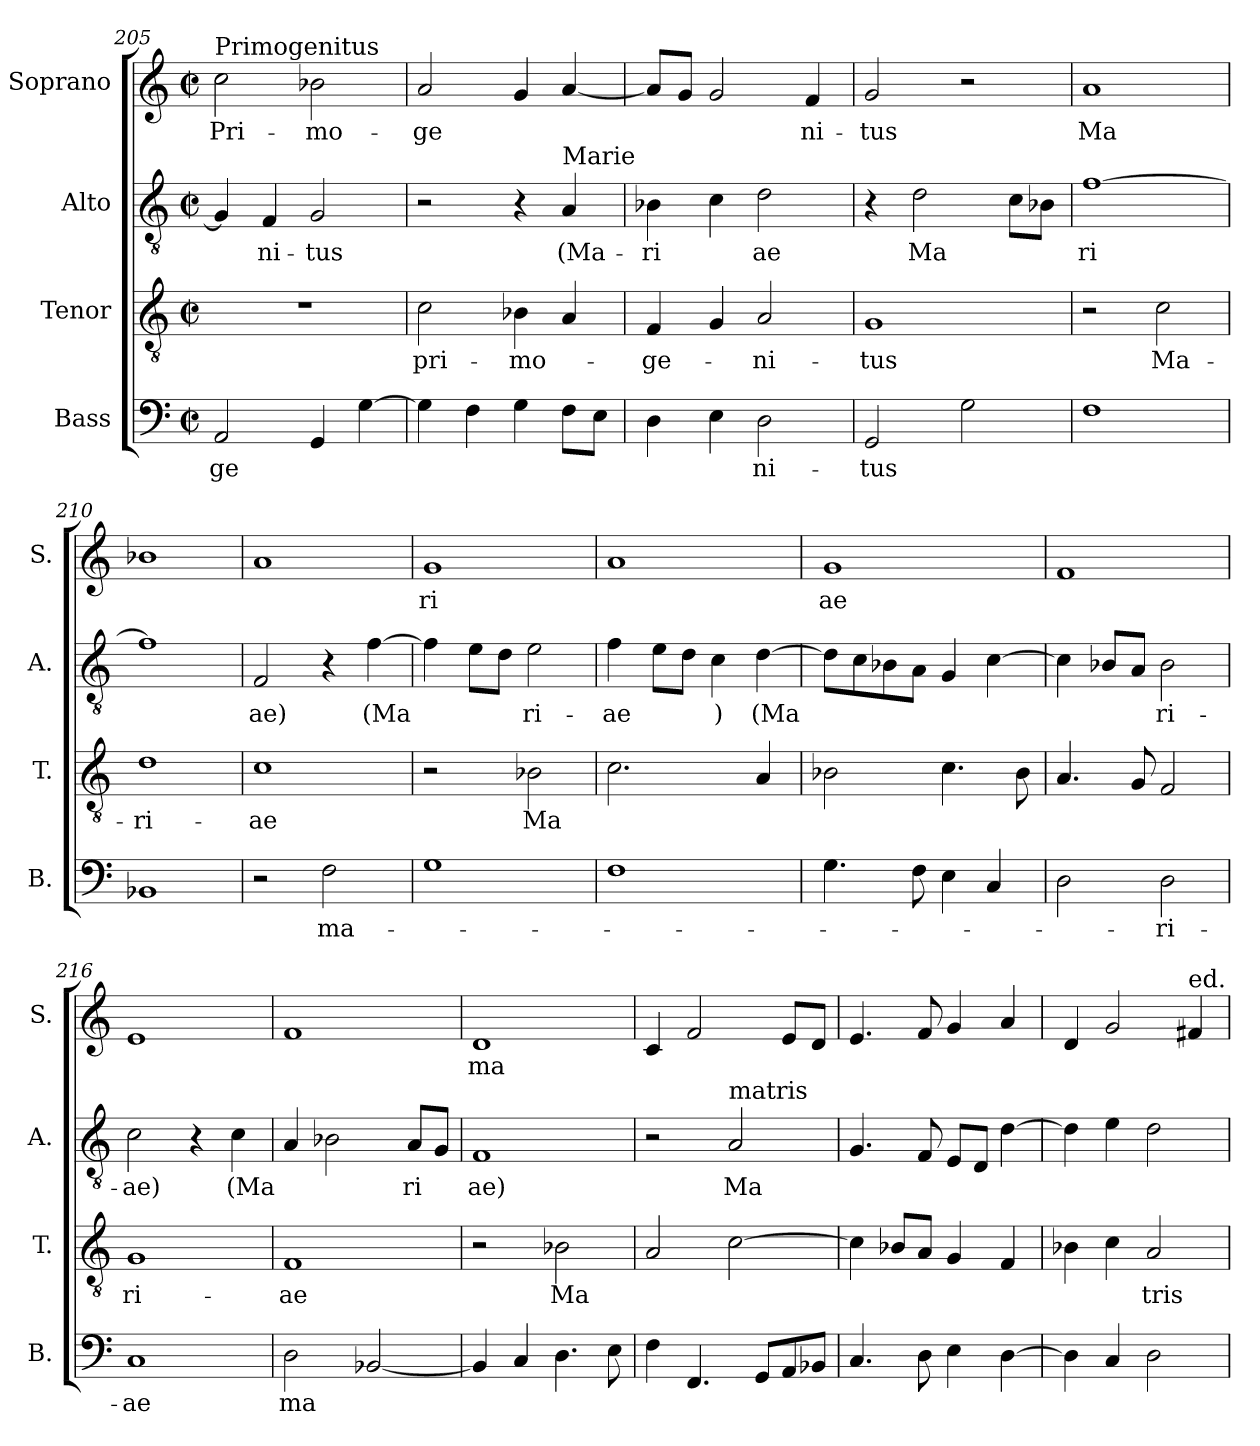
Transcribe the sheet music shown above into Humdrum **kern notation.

**kern	**text	**kern	**text	**kern	**text	**kern	**text
*part4	*part4	*part3	*part3	*part2	*part2	*part1	*part1
*staff4	*staff4	*staff3	*staff3	*staff2	*staff2	*staff1	*staff1
*I"Bass	*	*I"Tenor	*	*I"Alto	*	*I"Soprano	*
*I'B.	*	*I'T.	*	*I'A.	*	*I'S.	*
*clefF4	*	*clefGv2	*	*clefGv2	*	*clefG2	*
*k[]	*	*k[]	*	*k[]	*	*k[]	*
*M2/2	*	*M2/2	*	*M2/2	*	*M2/2	*
*met(c|)	*	*met(c|)	*	*met(c|)	*	*met(c|)	*
=205	=205	=205	=205	=205	=205	=205	=205
!	!	!	!	!	!	!LO:TX:a:t=Primogenitus	!
!	!LO:LY:b	!	!	!	!	!	!LO:LY:b
2AA/	-ge	1r	.	4G/]	.	2cc\	Pri-
!	!	!	!	!	!LO:LY:b	!	!
.	.	.	.	4F/	ni-	.	.
!	!	!	!	!	!LO:LY:b	!	!LO:LY:b
4GG/	.	.	.	2G/	-tus	2b-X\	-mo-
[4G\	.	.	.	.	.	.	.
=206	=206	=206	=206	=206	=206	=206	=206
!	!	!	!LO:LY:b	!	!	!	!LO:LY:b
4G\]	.	2c\	pri-	2r	.	2a/	-ge
4F\	.	.	.	.	.	.	.
!	!	!	!LO:LY:b	!	!	!	!
4G\	.	4B-X\	-mo-	4r	.	4g/	.
!	!	!	!	!LO:TX:a:t=Marie	!	!	!
!	!	!	!	!	!LO:LY:b	!	!
8F\L	.	4A/	.	4A/	(Ma-	[4a/	.
8E\J	.	.	.	.	.	.	.
=207	=207	=207	=207	=207	=207	=207	=207
!	!	!	!LO:LY:b	!	!LO:LY:b	!	!
4D\	.	4F/	-ge-	4B-X\	-ri	8a/L]	.
.	.	.	.	.	.	8g/J	.
4E\	.	4G/	.	4c\	.	2g/	.
!	!LO:LY:b	!	!LO:LY:b	!	!LO:LY:b	!	!
2D\	ni-	2A/	-ni-	2d\	ae	.	.
!	!	!	!	!	!	!	!LO:LY:b
.	.	.	.	.	.	4f/	ni-
=208	=208	=208	=208	=208	=208	=208	=208
!	!LO:LY:b	!	!LO:LY:b	!	!	!	!LO:LY:b
2GG/	-tus	1G	-tus	4r	.	2g/	-tus
!	!	!	!	!	!LO:LY:b	!	!
.	.	.	.	2d\	Ma	.	.
2G\	.	.	.	.	.	2r	.
.	.	.	.	8c\L	.	.	.
.	.	.	.	8B-X\J	.	.	.
=209	=209	=209	=209	=209	=209	=209	=209
!	!	!	!	!	!LO:LY:b	!	!LO:LY:b
1F	.	2r	.	[1f	ri	1a	-Ma
!	!	!	!LO:LY:b	!	!	!	!
.	.	2c\	Ma-	.	.	.	.
=210	=210	=210	=210	=210	=210	=210	=210
!	!	!	!LO:LY:b	!	!	!	!
1BB-X	.	1d	-ri-	1f]	.	1b-X	.
=211	=211	=211	=211	=211	=211	=211	=211
!	!	!	!LO:LY:b	!	!LO:LY:b	!	!
2r	.	1c	-ae	2F/	ae)	1a	.
!	!LO:LY:b	!	!	!	!	!	!
2F\	ma-	.	.	4r	.	.	.
!	!	!	!	!	!LO:LY:b	!	!
.	.	.	.	[4f\	(Ma	.	.
=212	=212	=212	=212	=212	=212	=212	=212
!	!	!	!	!	!	!	!LO:LY:b
1G	.	2r	.	4f\]	.	1g	ri
.	.	.	.	8e\L	.	.	.
.	.	.	.	8d\J	.	.	.
!	!	!	!LO:LY:b	!	!LO:LY:b	!	!
.	.	2B-X\	-Ma	2e\	ri-	.	.
=213	=213	=213	=213	=213	=213	=213	=213
!	!	!	!	!	!LO:LY:b	!	!
1F	.	2.c\	.	4f\	-ae	1a	.
.	.	.	.	8e\L	.	.	.
.	.	.	.	8d\J	.	.	.
!	!	!	!	!	!LO:LY:b	!	!
.	.	.	.	4c\	)	.	.
!	!	!	!	!	!LO:LY:b	!	!
.	.	4A/	.	[4d\	(Ma	.	.
=214	=214	=214	=214	=214	=214	=214	=214
!	!	!	!	!	!	!	!LO:LY:b
4.G\	.	2B-X\	.	8d\L]	.	1g	ae
.	.	.	.	8c\	.	.	.
.	.	.	.	8B-X\	.	.	.
8F\	.	.	.	8A\J	.	.	.
4E\	.	4.c\	.	4G/	.	.	.
4C/	.	.	.	[4c\	.	.	.
.	.	8B-\	.	.	.	.	.
=215	=215	=215	=215	=215	=215	=215	=215
2D\	.	4.A/	.	4c\]	.	1f	.
.	.	.	.	8B-X/L	.	.	.
.	.	8G/	.	8A/J	.	.	.
!	!LO:LY:b	!	!	!	!LO:LY:b	!	!
2D\	ri-	2F/	.	2B-\	ri-	.	.
=216	=216	=216	=216	=216	=216	=216	=216
!	!LO:LY:b	!	!LO:LY:b	!	!LO:LY:b	!	!
1C	-ae	1G	ri-	2c\	-ae)	1e	.
.	.	.	.	4r	.	.	.
!	!	!	!	!	!LO:LY:b	!	!
.	.	.	.	4c\	(Ma	.	.
=217	=217	=217	=217	=217	=217	=217	=217
!	!LO:LY:b	!	!LO:LY:b	!	!	!	!
2D\	ma	1F	-ae	4A/	.	1f	.
.	.	.	.	2B-X\	.	.	.
[2BB-X/	.	.	.	.	.	.	.
!	!	!	!	!	!LO:LY:b	!	!
.	.	.	.	8A/L	ri	.	.
.	.	.	.	8G/J	.	.	.
=218	=218	=218	=218	=218	=218	=218	=218
!	!	!	!	!	!LO:LY:b	!	!LO:LY:b
4BB-/]	.	2r	.	1F	ae)	1d	ma
4C/	.	.	.	.	.	.	.
!	!	!	!LO:LY:b	!	!	!	!
4.D\	.	2B-X\	Ma	.	.	.	.
8E\	.	.	.	.	.	.	.
=219	=219	=219	=219	=219	=219	=219	=219
4F\	.	2A/	.	2r	.	4c/	.
4.FF/	.	.	.	.	.	2f/	.
!	!	!	!	!LO:TX:a:t=matris	!	!	!
!	!	!	!	!	!LO:LY:b	!	!
.	.	[2c\	.	2A/	Ma	.	.
8GG/L	.	.	.	.	.	.	.
8AA/	.	.	.	.	.	8e/L	.
8BB-X/J	.	.	.	.	.	8d/J	.
=220	=220	=220	=220	=220	=220	=220	=220
4.C/	.	4c\]	.	4.G/	.	4.e/	.
.	.	8B-X/L	.	.	.	.	.
8D\	.	8A/J	.	8F/	.	8f/	.
4E\	.	4G/	.	8E/L	.	4g/	.
.	.	.	.	8D/J	.	.	.
[4D\	.	4F/	.	[4d\	.	4a/	.
=221	=221	=221	=221	=221	=221	=221	=221
4D\]	.	4B-X\	.	4d\]	.	4d/	.
4C/	.	4c\	.	4e\	.	2g/	.
!	!	!	!LO:LY:b	!	!	!	!
2D\	.	2A/	tris	2d\	.	.	.
!	!	!	!	!	!	!LO:TX:a:t=ed.	!
.	.	.	.	.	.	4f#X/	.
=	=	=	=	=	=	=	=
*-	*-	*-	*-	*-	*-	*-	*-
